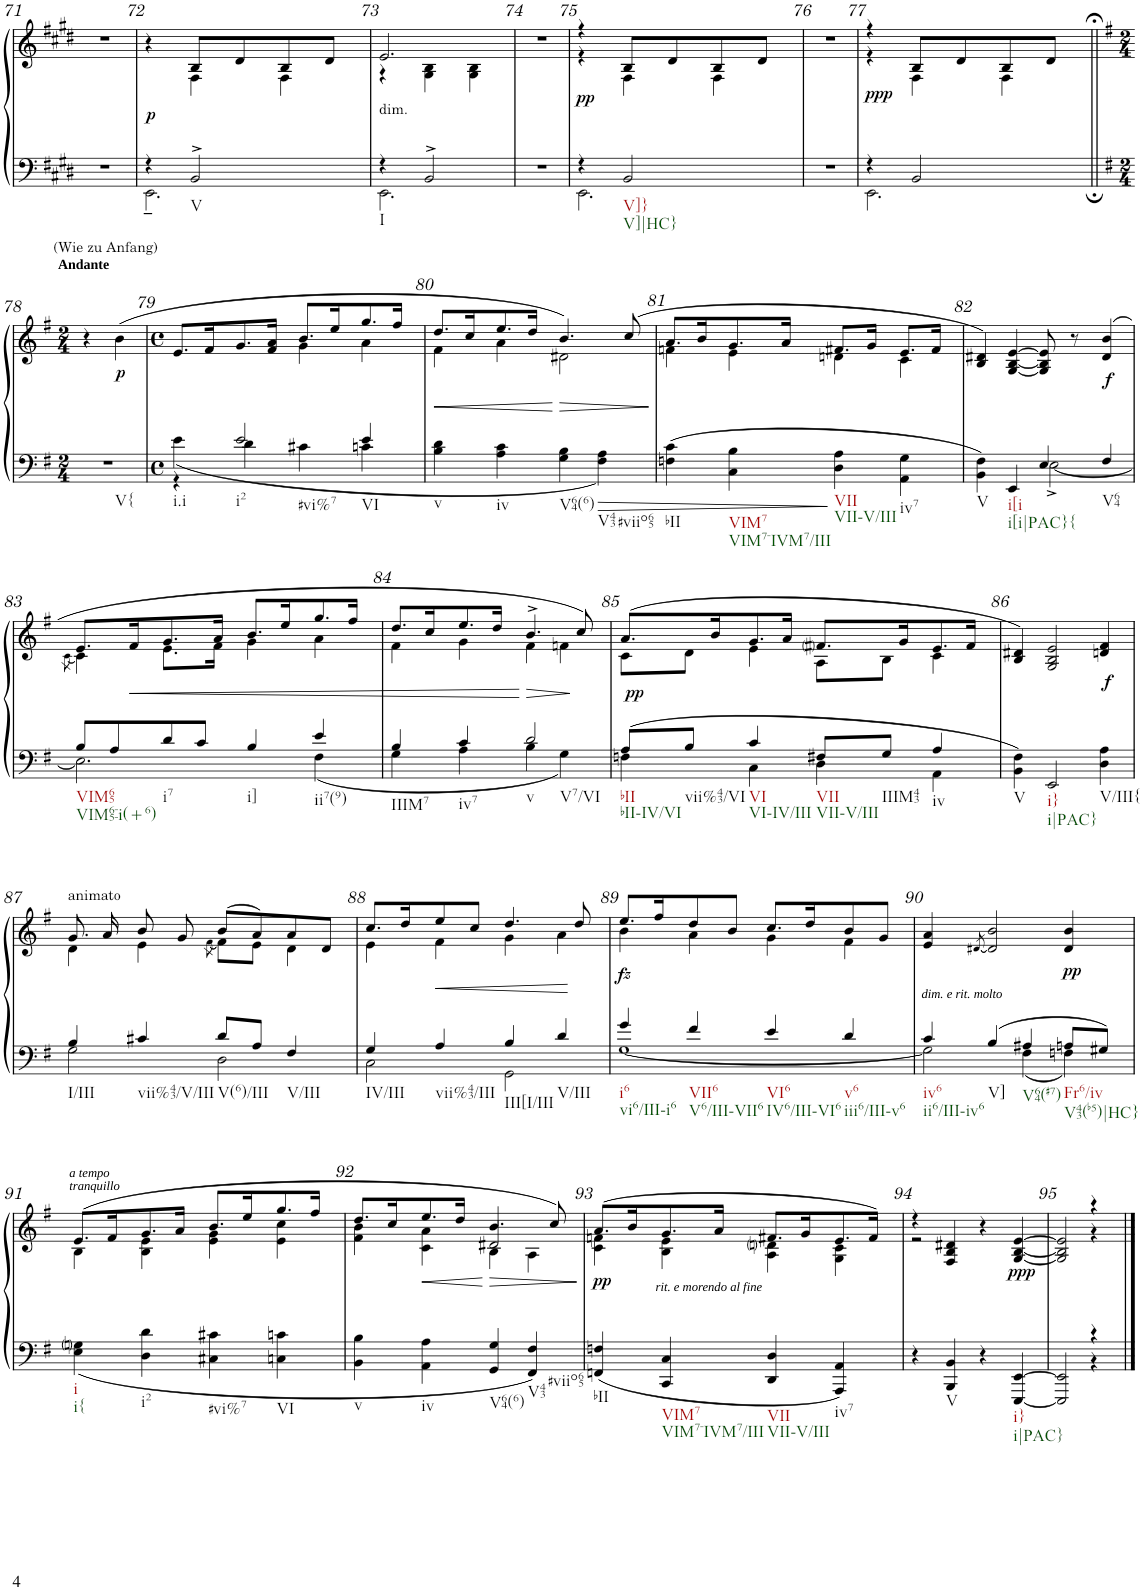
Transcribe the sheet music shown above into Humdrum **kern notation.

**kern	**kern	**dynam
*part1	*part1	*part1
*staff2	*staff1	*staff1/2
*I"Midi_1	*	*
!!LO:PB:g=z
*clefG2	*clefG2	*
*k[f#c#g#d#]	*k[f#c#g#d#]	*
*E:	*E:	*
*M3/4	*M3/4	*
=71	=71	=71
2.r	2.r	.
=72	=72	=72
*^	*^	*
!	!	!	!	!LO:DY:a=2
4r	2.EE~\	4r	4ryy	p
!LO:TX:b:t=V	!	!	!	!
2BB^/	.	8B/L	4F#\	.
.	.	8d#/	.	.
.	.	8B/	4F#\	.
.	.	8d#/J	.	.
=73	=73	=73	=73	=73
!	!	!LO:TX:b:t=dim.	!	!
!LO:TX:b:t=I	!	!	!	!
4r	2.EE\	2.e/	4r	.
2BB^/	.	.	4G#\ 4B\	.
.	.	.	4G#\ 4B\	.
*v	*v	*	*	*
*	*v	*v	*
=74	=74	=74
2.r	2.r	.
=75	=75	=75
*^	*^	*
!	!	!	!	!LO:DY:b
4r	2.EE\	4r	4r	pp
!LO:TX:b:t=V]}	!	!	!	!
!LO:TX:b:t=V]|HC}	!	!	!	!
2BB/	.	8B/L	4F#\	.
.	.	8d#/	.	.
.	.	8B/	4F#\	.
.	.	8d#/J	.	.
*v	*v	*	*	*
*	*v	*v	*
=76	=76	=76
2.r	2.r	.
=77	=77	=77
*^	*^	*
!	!	!	!	!LO:DY:b
4r	2.EE\	4r	4r	ppp
2BB/	.	8B/L	4F#\	.
.	.	8d#/	.	.
.	.	8B/	4F#\	.
.	.	8d#/J	.	.
*v	*v	*	*	*
*	*v	*v	*
!!LO:LB:g=z
=78||	=78||	=78||
*k[f#]	*k[f#]	*
*M2/4	*M2/4	*
!	!LO:TX:a:B:t=Andante	!
!LO:TX:b:t=V{	!	!
2r	4r	.
!	!LO:TX:a:t=(Wie zu Anfang)	!
!	!	!LO:DY:b
.	(4b\	p
=79	=79	=79
*M4/4	*M4/4	*
*met(c)	*met(c)	*
*^	*^	*
!LO:TX:b:t=i.i	!	!	!	!
4e\	4r	8.e/L	2ryy	.
.	.	16f#/K	.	.
!LO:TX:b:t=i2	!	!	!	!
!LO:TX:b:t=#vi%7	!	!	!	!
2e/	4d\	8.g/	.	.
.	.	16f#/ 16a/Jk	.	.
.	4c#X\	8.b/L	4g\	.
.	.	16ee/K	.	.
!LO:TX:b:t=VI	!	!	!	!
4e/	4cn\	8.gg/	4a\	.
.	.	16ff#/Jk	.	.
*v	*v	*	*	*
=80	=80	=80	=80
!LO:TX:b:t=v	!	!	!
!	!	!	!LO:HP:b
4B\ 4d\	8.dd/L	4f#\	<
.	16cc/K	.	.
!LO:TX:b:t=iv	!	!	!
4A\ 4c\	8.ee/	4a\	.
.	16dd/Jk	.	.
!LO:TX:b:t=V64(6)	!	!	!
!	!	!	!LO:HP:n=1:b
4G\ 4B\	4.b/)	2d#X\	[ >
!LO:TX:b:t=V43	!	!	!
!LO:TX:b:t=#viio65	!	!	!
4F#\ 4A\	.	.	.
.	(8cc/	.	.
*	*v	*v	*
.	.	]
=81	=81	=81
*	*^	*
!LO:TX:b:t=bII	!	!	!
4Fn\ 4c\	8.a/L	4fn\	.
.	16b/K	.	.
!LO:TX:b:t=VIM7	!	!	!
!LO:TX:b:t=VIM7-IVM7/III	!	!	!
4C\ 4B\	8.g/	4e\	.
.	16a/Jk	.	.
!LO:TX:b:t=VII	!	!	!
!LO:TX:b:t=VII-V/III	!	!	!
4D\ 4A\	8.f#X/L	4dn\	.
.	16g/Jk	.	.
!LO:TX:b:t=iv7	!	!	!
4AA\ 4G\	8.e/L	4c\	.
.	16f#/Jk	.	.
*	*v	*v	*
=82	=82	=82
*^	*	*
!LO:TX:b:t=V	!	!	!
4BB\ 4F#\	2ryy	4B/ 4d#X/)	.
!LO:TX:b:t=i[i	!	!	!
!LO:TX:b:t=i[i|PAC}{	!	!	!
4EE/	.	[4G/ [4B/ [4e/	.
4E/	[2E^\	8G/] 8B/] 8e/]	.
.	.	8r	.
!LO:TX:b:t=V64	!	!	!
!	!	!	!LO:DY:b
4F#/	.	(4d#/ 4b/	f
!!LO:LB:g=z
=83	=83	=83	=83
*	*	*^	*
.	.	.	[8qc\	.
!LO:TX:b:t=VIM65	!	!	!	!
!LO:TX:b:t=VIM65-i(+6)	!	!	!	!
8B/L	2.E\]	8.e/L	4c\]	.
8A/	.	.	.	.
!	!	!	!	!LO:HP:b
.	.	16f#/K	.	<
!LO:TX:b:t=i7	!	!	!	!
8d/	.	8.g/	8.e\L	.
8c/J	.	.	.	.
.	.	16a/Jk	16f#\Jk	.
!LO:TX:b:t=i]	!	!	!	!
4B/	.	8.b/L	4g\	.
.	.	16ee/K	.	.
!LO:TX:b:t=ii7(9)	!	!	!	!
4e/	4F#\	8.gg/	4a\	.
.	.	16ff#/Jk	.	.
=84	=84	=84	=84	=84
!LO:TX:b:t=IIIM7	!	!	!	!
4B/	4G\	8.dd/L	4f#\	.
.	.	16cc/K	.	.
!LO:TX:b:t=iv7	!	!	!	!
4c/	4A\	8.ee/	4g\	.
.	.	16dd/Jk	.	.
!LO:TX:b:t=v	!	!	!	!
!LO:TX:b:t=V7/VI	!	!	!	!
!	!	!	!	!LO:HP:n=1:b
2d/	4B\	4.b^/	4f#\	[ >
.	4G\	.	4fn\	.
.	.	8cc/)	.	]
=85	=85	=85	=85	=85
!LO:TX:b:t=bII	!	!	!	!
!LO:TX:b:t=bII-IV/VI	!	!	!	!
!	!	!	!	!LO:DY:b
8A/L	4Fn\	(8.a/L	8c\L	pp
!LO:TX:b:t=vii%43/VI	!	!	!	!
8B/J	.	.	8d\J	.
.	.	16b/K	.	.
!LO:TX:b:t=VI	!	!	!	!
!LO:TX:b:t=VI-IV/III	!	!	!	!
4c/	4C\	8.g/	4e\	.
.	.	16a/Jk	.	.
!LO:TX:b:t=VII	!	!	!	!
!LO:TX:b:t=VII-V/III	!	!	!	!
8F#X/L	4D\	8.f#i/L	8A\L	.
!LO:TX:b:t=IIIM43	!	!	!	!
8G/J	.	.	8B\J	.
.	.	16g/K	.	.
!LO:TX:b:t=iv	!	!	!	!
4A/	4AA\	8.e/	4c\	.
.	.	16f#/Jk	.	.
*v	*v	*	*	*
*	*v	*v	*
=86	=86	=86
!LO:TX:b:t=V	!	!
4BB\ 4F#\	4B/ 4d#X/)	.
!LO:TX:b:t=i}	!	!
!LO:TX:b:t=i|PAC}	!	!
2EE/	2G/ 2B/ 2e/	.
!LO:TX:b:t=V/III{	!	!
!	!	!LO:DY:b
4D\ 4A\	4dn/ 4f#/	f
!!LO:LB:g=z
=87	=87	=87
*^	*^	*
!	!	!LO:TX:a:t=animato	!	!
!LO:TX:b:t=I/III	!	!	!	!
4B/	2G\	8.g/	4d\	.
.	.	16a/	.	.
!LO:TX:b:t=vii%43/V/III	!	!	!	!
4c#X/	.	8b/	4e\	.
.	.	8g/	.	.
.	.	.	[8qf#\	.
!LO:TX:b:t=V(6)/III	!	!	!	!
8d/L	2D\	(>8b/L	8f#\L]	.
8A/J	.	8a/)	8e\J	.
!LO:TX:b:t=V/III	!	!	!	!
4F#/	.	8a/	4d\	.
.	.	8d/J	.	.
=88	=88	=88	=88	=88
!LO:TX:b:t=IV/III	!	!	!	!
4G/	2C\	8.cc/L	4e\	.
.	.	16dd/K	.	.
!LO:TX:b:t=vii%43/III	!	!	!	!
!	!	!	!	!LO:HP:b
4A/	.	8ee/	4f#\	<
.	.	8cc/J	.	.
!LO:TX:b:t=III[I/III	!	!	!	!
4B/	2GG\	4.dd/	4g\	.
!LO:TX:b:t=V/III	!	!	!	!
4d/	.	.	4a\	.
.	.	8dd/	.	[
=89	=89	=89	=89	=89
!LO:TX:b:t=i6	!	!	!	!
!LO:TX:b:t=vi6/III-i6	!	!	!	!
!	!	!	!	!LO:DY:b
4g/	[1G	8.ee/L	4b\	fz
.	.	16ff#/K	.	.
!LO:TX:b:t=VII6	!	!	!	!
!LO:TX:b:t=V6/III-VII6	!	!	!	!
4f#/	.	8dd/	4a\	.
.	.	8b/J	.	.
!LO:TX:b:t=VI6	!	!	!	!
!LO:TX:b:t=IV6/III-VI6	!	!	!	!
4e/	.	8.cc/L	4g\	.
.	.	16dd/K	.	.
!LO:TX:b:t=v6	!	!	!	!
!LO:TX:b:t=iii6/III-v6	!	!	!	!
4d/	.	8b/	4f#\	.
.	.	8g/J	.	.
*	*	*v	*v	*
=90	=90	=90	=90
!LO:TX:a:i:t=dim. e rit. molto	!	!	!
!LO:TX:b:t=iv6	!	!	!
!LO:TX:b:t=ii6/III-iv6	!	!	!
4c/	2G\]	4e/ 4a/	.
.	.	[8qd#X/	.
!LO:TX:b:t=V]	!	!	!
4B/	.	2d#/] 2b/	.
!LO:TX:b:t=V64(#7)	!	!	!
4A#X/	4F#\	.	.
!LO:TX:b:t=Fr6/iv	!	!	!
!LO:TX:b:t=V43(b5)|HC}	!	!	!
!	!	!	!LO:DY:b
8An/L	4Fn\	4d#/ 4b/	pp
8G#X/J	.	.	.
*v	*v	*	*
!!LO:LB:g=z
=91	=91	=91
*	*^	*
!	!LO:TX:a:i:t=a tempo	!	!
!	!LO:TX:a:t=tranquillo	!	!
!LO:TX:b:t=i	!	!	!
!LO:TX:b:t=i{	!	!	!
4E\ 4Gni\	(>8.e/L	4B\	.
.	16f#/K	.	.
!LO:TX:b:t=i2	!	!	!
4D\ 4d\	8.g/	4B\ 4e\	.
.	16a/Jk	.	.
!LO:TX:b:t=#vi%7	!	!	!
4C#X\ 4c#X\	8.b/L	4e\ 4g\	.
.	16ee/K	.	.
!LO:TX:b:t=VI	!	!	!
4Cn\ 4cn\	8.gg/	4e\ 4cc\	.
.	16ff#/Jk	.	.
=92	=92	=92	=92
*	*	*^	*
!LO:TX:b:t=v	!	!	!	!
4BB\ 4B\	8.dd/L	4f#\ 4b\	2ryy	.
.	16cc/K	.	.	.
!LO:TX:b:t=iv	!	!	!	!
!	!	!	!	!LO:HP:b
4AA\ 4A\	8.ee/	4c\ 4a\	.	<
.	16dd/Jk	.	.	.
!LO:TX:b:t=V64(6)	!	!	!	!
!	!	!	!	!LO:HP:n=1:b
4GG/ 4G/	4.b/	4B\	2d#X/	[ >
!LO:TX:b:t=V43	!	!	!	!
!LO:TX:b:t=#viio65	!	!	!	!
4FF#/ 4F#/	.	4A\	.	.
.	8cc/)	.	.	.
*	*v	*v	*v	*
.	.	]
=93	=93	=93
*	*^	*
!LO:TX:b:t=bII	!	!	!
!	!	!	!LO:DY:b
4FFn/ 4Fn/	(>8.a/L	4c\ 4fn\	pp
.	16b/K	.	.
!	!LO:TX:b:i:t=rit. e morendo al fine	!	!
!LO:TX:b:t=VIM7	!	!	!
!LO:TX:b:t=VIM7-IVM7/III	!	!	!
4CC/ 4C/	8.g/	4B\ 4e\	.
.	16a/Jk	.	.
!LO:TX:b:t=VII	!	!	!
!LO:TX:b:t=VII-V/III	!	!	!
4DD/ 4D/	8.f#X/L	4A\ 4dni\	.
.	16g/K	.	.
!LO:TX:b:t=iv7	!	!	!
4AAA/ 4AA/	8.e/	4G\ 4c\	.
.	16f#/Jk)	.	.
=94	=94	=94	=94
4r	4r	2r	.
!LO:TX:b:t=V	!	!	!
4BBB/ 4BB/	4F#/ 4B/ 4d#X/	.	.
4r	4r	2ryy	.
!LO:TX:b:t=i}	!	!	!
!LO:TX:b:t=i|PAC}	!	!	!
!	!	!	!LO:DY:b
[4EEE/ [4EE/	[4G/ [4B/ [4e/	.	ppp
=95	=95	=95	=95
*^	*	*	*
2EEE/] 2EE/]	2ryy	2G/] 2B/] 2e/]	2ryy	.
4r	4r	4r	4r	.
*v	*v	*	*	*
*	*v	*v	*
==	==	==
*-	*-	*-
